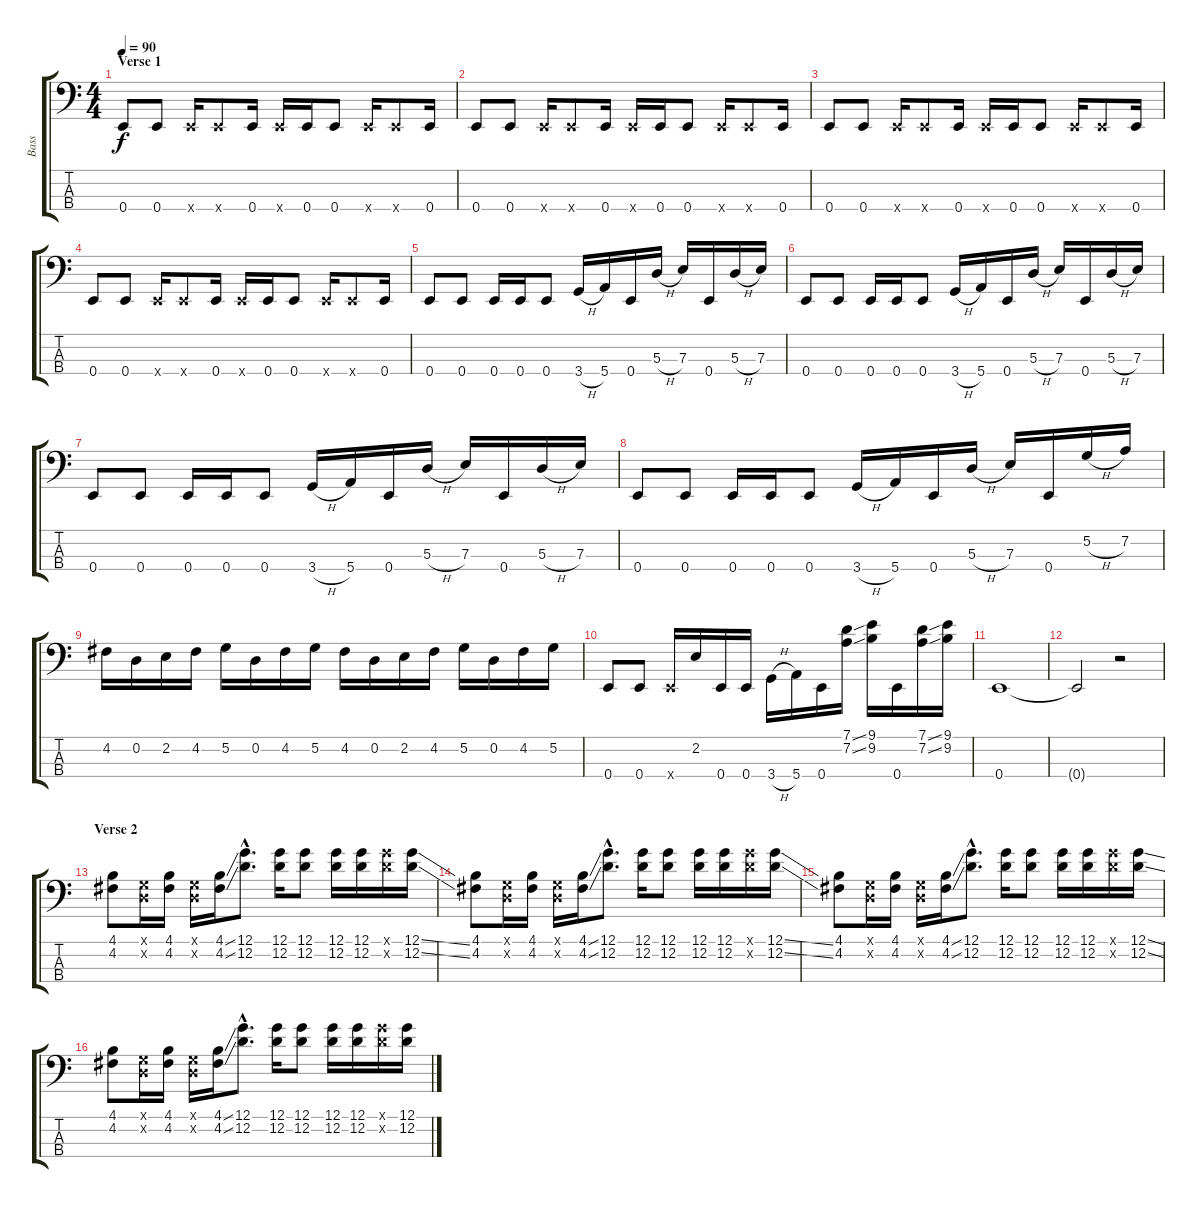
\track ("Bass" "Bass") {instrument slapbass1}
\staff {score tabs}
\tuning (G2 D2 A1 E1) {hide}
\ts (4 4)
\section ("" "Verse 1")
\tempo 90
\clef f4
\ks c
0.4.8{dy f} 0.4.8 0.4{x}.16 0.4{x}.8 0.4.16 0.4{x}.16 0.4.16 0.4.8 0.4{x}.16 0.4{x}.8 0.4.16 |
0.4.8 0.4.8 0.4{x}.16 0.4{x}.8 0.4.16 0.4{x}.16 0.4.16 0.4.8 0.4{x}.16 0.4{x}.8 0.4.16 |
0.4.8 0.4.8 0.4{x}.16 0.4{x}.8 0.4.16 0.4{x}.16 0.4.16 0.4.8 0.4{x}.16 0.4{x}.8 0.4.16 |
0.4.8 0.4.8 0.4{x}.16 0.4{x}.8 0.4.16 0.4{x}.16 0.4.16 0.4.8 0.4{x}.16 0.4{x}.8 0.4.16 |
0.4.8 0.4.8 0.4.16 0.4.16 0.4.8 3.4{h}.16 5.4.16 0.4.16 5.3{h}.16 7.3.16 0.4.16 5.3{h}.16 7.3.16 |
0.4.8 0.4.8 0.4.16 0.4.16 0.4.8 3.4{h}.16 5.4.16 0.4.16 5.3{h}.16 7.3.16 0.4.16 5.3{h}.16 7.3.16 |
0.4.8 0.4.8 0.4.16 0.4.16 0.4.8 3.4{h}.16 5.4.16 0.4.16 5.3{h}.16 7.3.16 0.4.16 5.3{h}.16 7.3.16 |
0.4.8 0.4.8 0.4.16 0.4.16 0.4.8 3.4{h}.16 5.4.16 0.4.16 5.3{h}.16 7.3.16 0.4.16 5.2{h}.16 7.2.16 |
4.2.16 0.2.16 2.2.16 4.2.16 5.2.16 0.2.16 4.2.16 5.2.16 4.2.16 0.2.16 2.2.16 4.2.16 5.2.16 0.2.16 4.2.16 5.2.16 |
0.4.8 0.4.8 0.4{x}.16 2.2.16 0.4.16 0.4.16 3.4{h}.16 5.4.16 0.4.16 (7.1{ss} 7.2{ss}).16 (9.1 9.2).16 0.4.16 (7.1{ss} 7.2{ss}).16 (9.1 9.2).16 |
0.4.1 |
0.4{t}.2 r.2 |
\section ("" "Verse 2")
(4.1 4.2).8 (0.1{x} 0.2{x}).16 (4.1 4.2).16 (0.1{x} 0.2{x}).16 (4.1{ss} 4.2{ss}).16 (12.1{hac} 12.2{hac}).8{d} (12.1 12.2).16 (12.1 12.2).8 (12.1 12.2).16 (12.1 12.2).16 (12.1{x} 12.2{x}).16 (12.1{ss} 12.2{ss}).16 |
(4.1 4.2).8 (0.1{x} 0.2{x}).16 (4.1 4.2).16 (0.1{x} 0.2{x}).16 (4.1{ss} 4.2{ss}).16 (12.1{hac} 12.2{hac}).8{d} (12.1 12.2).16 (12.1 12.2).8 (12.1 12.2).16 (12.1 12.2).16 (12.1{x} 12.2{x}).16 (12.1{ss} 12.2{ss}).16 |
(4.1 4.2).8 (0.1{x} 0.2{x}).16 (4.1 4.2).16 (0.1{x} 0.2{x}).16 (4.1{ss} 4.2{ss}).16 (12.1{hac} 12.2{hac}).8{d} (12.1 12.2).16 (12.1 12.2).8 (12.1 12.2).16 (12.1 12.2).16 (12.1{x} 12.2{x}).16 (12.1{ss} 12.2{ss}).16 |
(4.1 4.2).8 (0.1{x} 0.2{x}).16 (4.1 4.2).16 (0.1{x} 0.2{x}).16 (4.1{ss} 4.2{ss}).16 (12.1{hac} 12.2{hac}).8{d} (12.1 12.2).16 (12.1 12.2).8 (12.1 12.2).16 (12.1 12.2).16 (12.1{x} 12.2{x}).16 (12.1{ss} 12.2{ss}).16
